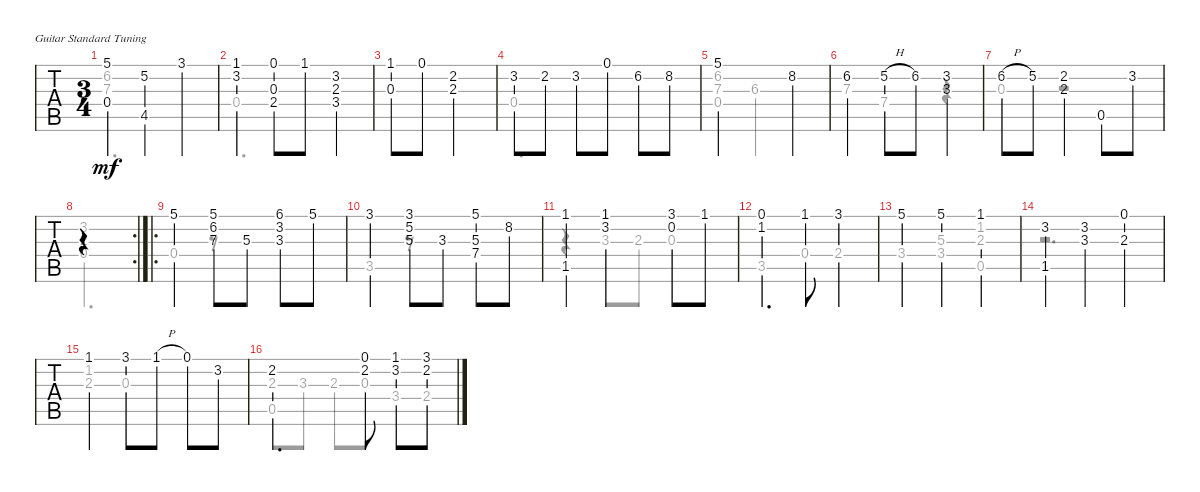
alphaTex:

\defaultSystemsLayout 4
\bracketExtendMode groupsimilarinstruments
\singleTrackTrackNamePolicy hidden
\multiTrackTrackNamePolicy hidden
\firstSystemTrackNameOrientation horizontal
\otherSystemsTrackNameOrientation horizontal
\track ("Nylon Guitar" "N-Gt") {instrument acousticguitarnylon}
\staff {tabs}
\tuning (E4 B3 G3 D3 A2 E2)
\voice
\ts (3 4)
\tempo (100 hide)
\clef g2
\ks dminor
(5.1{lf 2} 0.4).4{dy mf instrument acousticguitarnylon} (5.2 4.5).4 3.1{lf 5}.4 |
(3.2{lf 3} 1.1).4 (0.1 2.4 0.3).8 1.1.8 (3.2{lf 4} 2.3 3.4).4 |
(1.1 0.3).8 0.1.8 (2.2 2.3).2 |
3.2.8 2.2.8 3.2.8 0.1.8 6.2.8 8.2.8 |
5.1{lf 2}.2 8.2{lf 5}.4 |
6.2{lf 3}.4 5.2{h lf 2}.8 6.2.8 (3.3{lf 3} 3.2).4 |
6.2{h lf 3}.8 5.2{lf 2}.8 (2.3{lf 3} 2.2).4 0.5.8 3.2.8 |
\rc 2
|
\ro
5.1{lf 5}.4 (5.1 7.3 6.2).8 5.3.8 (3.3 3.2 6.1).8 5.1.8 |
3.1{lf 5}.4 (3.1 5.2 5.3).8 3.3.8 (5.1 5.3 7.4).8 8.2.8 |
(1.1{lf 2} 1.5).4 (1.1 3.2).4 (3.1{lf 5} 0.2).8 1.1.8 |
(0.1 1.2{lf 2}).4{d} 1.1.8 3.1{lf 5}.4 |
5.1.4 5.1.4 1.1.4 |
(3.2{lf 5} 1.5).4 (3.2 3.3).4 (0.1 2.3).4 |
1.1.4 3.1{lf 5}.8 1.1{h}.8 0.1.8 3.2{lf 5}.8 |
2.2{lf 3}.4{d} (0.1 2.2).8 (1.1 3.2).8 (3.1 2.2{lf 3}).8
\voice
\clef g2
\ottava regular
\simile none
\ks dminor
(6.2 7.3).2{d dy mf} |
0.4.2{d} |
|
0.4.2{d} |
(6.2 7.3 0.4).4 6.3{lf 3}.2 |
7.3{lf 4}.4 7.4{lf 4}.4 r.4 |
0.3.4 r.2 |
(3.2 2.3 0.4).2{d} |
0.4{lf 2}.4 r.8 |
3.5.4 r.8 |
r.4 3.3{lf 4}.8 2.3{lf 3}.8 0.3.4 |
3.5{lf 4}.4{d} 0.4.8 2.4{lf 3}.4 |
3.4.4 (3.4 5.3).4 (1.2 2.3 0.5).4 |
r.2{d} |
(1.2 2.3).4 0.3.2 |
(2.3{lf 2} 0.5).8 3.3{lf 4}.8 2.3.8 0.3.8 3.4.8 2.4{lf 2}.8
